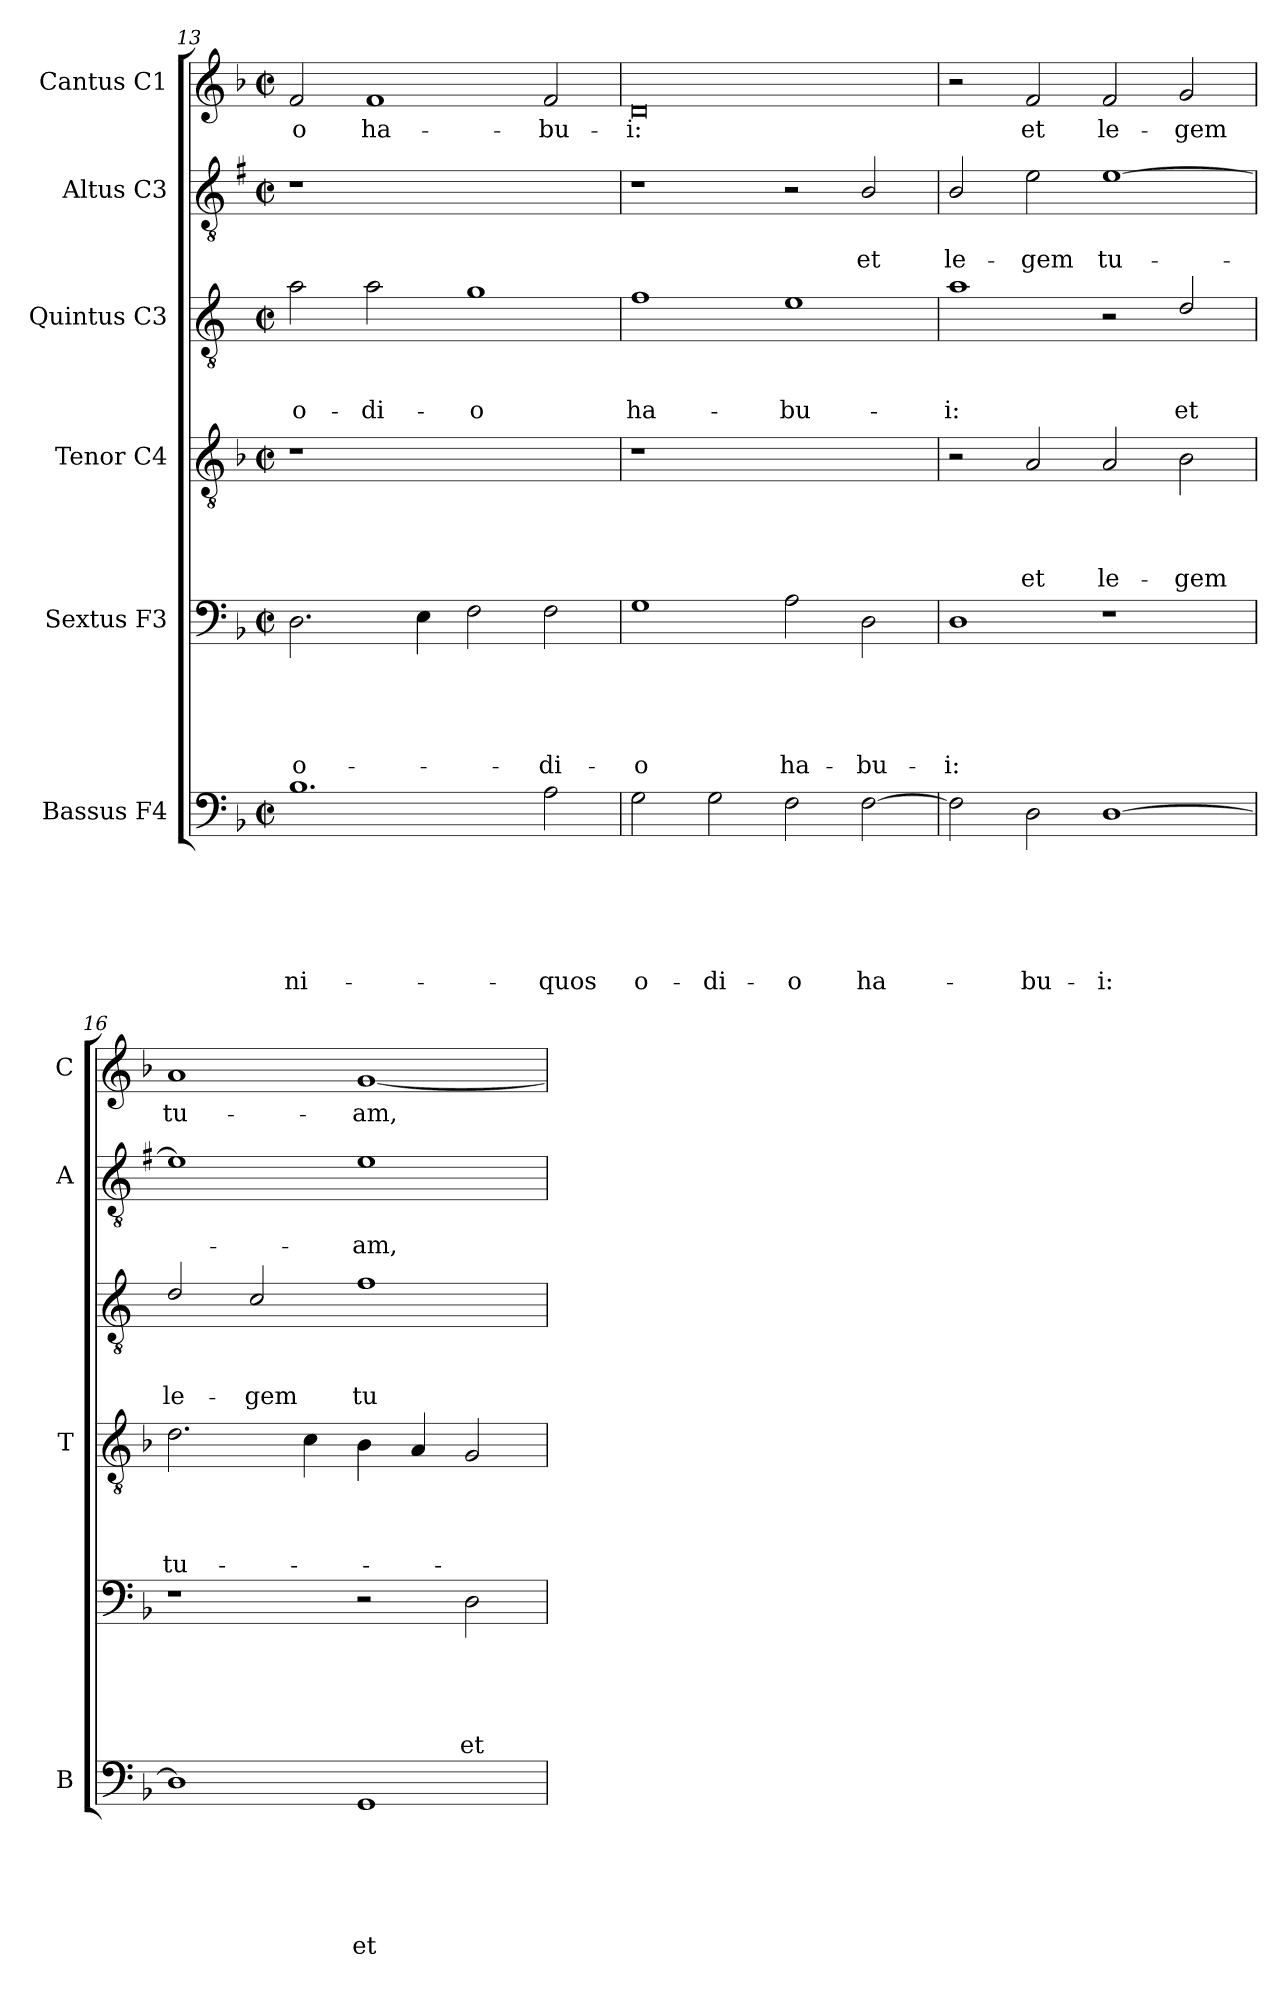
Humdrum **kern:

**kern	**text	**text	**text	**text	**text	**text	**kern	**text	**text	**text	**text	**text	**kern	**text	**text	**text	**text	**kern	**text	**text	**text	**kern	**text	**text	**kern	**text
*part6	*part6	*part6	*part6	*part6	*part6	*part6	*part5	*part5	*part5	*part5	*part5	*part5	*part4	*part4	*part4	*part4	*part4	*part3	*part3	*part3	*part3	*part2	*part2	*part2	*part1	*part1
*staff6	*staff6	*staff6	*staff6	*staff6	*staff6	*staff6	*staff5	*staff5	*staff5	*staff5	*staff5	*staff5	*staff4	*staff4	*staff4	*staff4	*staff4	*staff3	*staff3	*staff3	*staff3	*staff2	*staff2	*staff2	*staff1	*staff1
*I"Bassus F4	*	*	*	*	*	*	*I"Sextus F3	*	*	*	*	*	*I"Tenor C4	*	*	*	*	*I"Quintus C3	*	*	*	*I"Altus C3	*	*	*I"Cantus C1	*
*I'B	*	*	*	*	*	*	*	*	*	*	*	*	*I'T	*	*	*	*	*	*	*	*	*I'A	*	*	*I'C	*
!!LO:LB:g=z
*clefF4	*	*	*	*	*	*	*clefF4	*	*	*	*	*	*clefGv2	*	*	*	*	*clefGv2	*	*	*	*clefGv2	*	*	*clefG2	*
*	*	*	*	*	*	*	*	*	*	*	*	*	*	*	*	*	*	*ITrd4c7	*	*	*	*ITrd1c2	*	*	*	*
*k[b-]	*	*	*	*	*	*	*k[b-]	*	*	*	*	*	*k[b-]	*	*	*	*	*k[b-]	*	*	*	*k[b-]	*	*	*k[b-]	*
*F:	*	*	*	*	*	*	*F:	*	*	*	*	*	*F:	*	*	*	*	*F:	*	*	*	*F:	*	*	*F:	*
*M2/2	*	*	*	*	*	*	*M2/2	*	*	*	*	*	*M2/2	*	*	*	*	*M2/2	*	*	*	*M2/2	*	*	*M2/2	*
*met(c|)	*	*	*	*	*	*	*met(c|)	*	*	*	*	*	*met(c|)	*	*	*	*	*met(c|)	*	*	*	*met(c|)	*	*	*met(c|)	*
=13	=13	=13	=13	=13	=13	=13	=13	=13	=13	=13	=13	=13	=13	=13	=13	=13	=13	=13	=13	=13	=13	=13	=13	=13	=13	=13
!	!	!	!	!	!	!LO:LY:b	!	!	!	!	!	!LO:LY:b	!	!	!	!	!	!	!	!	!LO:LY:b	!	!	!	!	!LO:LY:b
1.B-	.	.	.	.	.	-ni-	2.D\	.	.	.	.	o-	1r	.	.	.	.	2d\	.	.	o-	1r	.	.	2f/	-o
!	!	!	!	!	!	!	!	!	!	!	!	!	!	!	!	!	!	!	!	!	!LO:LY:b	!	!	!	!	!LO:LY:b
.	.	.	.	.	.	.	.	.	.	.	.	.	.	.	.	.	.	2d\	.	.	-di-	.	.	.	1f	ha-
.	.	.	.	.	.	.	4E\	.	.	.	.	.	.	.	.	.	.	.	.	.	.	.	.	.	.	.
!	!	!	!	!	!	!	!	!	!	!	!	!	!	!	!	!	!	!	!	!	!LO:LY:b	!	!	!	!	!
.	.	.	.	.	.	.	2F\	.	.	.	.	.	1ryy	.	.	.	.	1c	.	.	-o	1ryy	.	.	.	.
!	!	!	!	!	!	!LO:LY:b	!	!	!	!	!	!LO:LY:b	!	!	!	!	!	!	!	!	!	!	!	!	!	!LO:LY:b
2A\	.	.	.	.	.	-quos	2F\	.	.	.	.	-di-	.	.	.	.	.	.	.	.	.	.	.	.	2f/	-bu-
=14	=14	=14	=14	=14	=14	=14	=14	=14	=14	=14	=14	=14	=14	=14	=14	=14	=14	=14	=14	=14	=14	=14	=14	=14	=14	=14
!	!	!	!	!	!	!LO:LY:b	!	!	!	!	!	!LO:LY:b	!	!	!	!	!	!	!	!	!LO:LY:b	!	!	!	!	!LO:LY:b
2G\	.	.	.	.	.	o-	1G	.	.	.	.	-o	1r	.	.	.	.	1B-	.	.	ha-	1r	.	.	0d	-i:
!	!	!	!	!	!	!LO:LY:b	!	!	!	!	!	!	!	!	!	!	!	!	!	!	!	!	!	!	!	!
2G\	.	.	.	.	.	-di-	.	.	.	.	.	.	.	.	.	.	.	.	.	.	.	.	.	.	.	.
!	!	!	!	!	!	!LO:LY:b	!	!	!	!	!	!LO:LY:b	!	!	!	!	!	!	!	!	!LO:LY:b	!	!	!	!	!
2F\	.	.	.	.	.	-o	2A\	.	.	.	.	ha-	1ryy	.	.	.	.	1A	.	.	-bu-	2r	.	.	.	.
!	!	!	!	!	!	!LO:LY:b	!	!	!	!	!	!LO:LY:b	!	!	!	!	!	!	!	!	!	!	!	!LO:LY:b	!	!
[2F\	.	.	.	.	.	ha-	2D\	.	.	.	.	-bu-	.	.	.	.	.	.	.	.	.	2A/	.	et	.	.
=15	=15	=15	=15	=15	=15	=15	=15	=15	=15	=15	=15	=15	=15	=15	=15	=15	=15	=15	=15	=15	=15	=15	=15	=15	=15	=15
!	!	!	!	!	!	!	!	!	!	!	!	!LO:LY:b	!	!	!	!	!	!	!	!	!LO:LY:b	!	!	!LO:LY:b	!	!
2F\]	.	.	.	.	.	.	1D	.	.	.	.	-i:	2r	.	.	.	.	1d	.	.	-i:	2A/	.	le-	2r	.
!	!	!	!	!	!	!LO:LY:b	!	!	!	!	!	!	!	!	!	!	!LO:LY:b	!	!	!	!	!	!	!LO:LY:b	!	!LO:LY:b
2D\	.	.	.	.	.	-bu-	.	.	.	.	.	.	2A/	.	.	.	et	.	.	.	.	2d\	.	-gem	2f/	et
!	!	!	!	!	!	!LO:LY:b	!	!	!	!	!	!	!	!	!	!	!LO:LY:b	!	!	!	!	!	!	!LO:LY:b	!	!LO:LY:b
[1D	.	.	.	.	.	-i:	1r	.	.	.	.	.	2A/	.	.	.	le-	2r	.	.	.	[1d	.	tu-	2f/	le-
!	!	!	!	!	!	!	!	!	!	!	!	!	!	!	!	!	!LO:LY:b	!	!	!	!LO:LY:b	!	!	!	!	!LO:LY:b
.	.	.	.	.	.	.	.	.	.	.	.	.	2B-\	.	.	.	-gem	2G/	.	.	et	.	.	.	2g/	-gem
=16	=16	=16	=16	=16	=16	=16	=16	=16	=16	=16	=16	=16	=16	=16	=16	=16	=16	=16	=16	=16	=16	=16	=16	=16	=16	=16
!	!	!	!	!	!	!	!	!	!	!	!	!	!	!	!	!	!LO:LY:b	!	!	!	!LO:LY:b	!	!	!	!	!LO:LY:b
1D]	.	.	.	.	.	.	1r	.	.	.	.	.	2.d\	.	.	.	tu-	2G/	.	.	le-	1d]	.	.	1a	tu-
!	!	!	!	!	!	!	!	!	!	!	!	!	!	!	!	!	!	!	!	!	!LO:LY:b	!	!	!	!	!
.	.	.	.	.	.	.	.	.	.	.	.	.	.	.	.	.	.	2F/	.	.	-gem	.	.	.	.	.
.	.	.	.	.	.	.	.	.	.	.	.	.	4c\	.	.	.	.	.	.	.	.	.	.	.	.	.
!	!	!	!	!	!	!LO:LY:b	!	!	!	!	!	!	!	!	!	!	!	!	!	!	!LO:LY:b	!	!	!LO:LY:b	!	!LO:LY:b
1GG	.	.	.	.	.	et	2r	.	.	.	.	.	4B-\	.	.	.	.	1B-	.	.	tu-	1d	.	-am,	[1g	-am,
.	.	.	.	.	.	.	.	.	.	.	.	.	4A/	.	.	.	.	.	.	.	.	.	.	.	.	.
!	!	!	!	!	!	!	!	!	!	!	!	!LO:LY:b	!	!	!	!	!	!	!	!	!	!	!	!	!	!
.	.	.	.	.	.	.	2D\	.	.	.	.	et	2G/	.	.	.	.	.	.	.	.	.	.	.	.	.
=	=	=	=	=	=	=	=	=	=	=	=	=	=	=	=	=	=	=	=	=	=	=	=	=	=	=
*-	*-	*-	*-	*-	*-	*-	*-	*-	*-	*-	*-	*-	*-	*-	*-	*-	*-	*-	*-	*-	*-	*-	*-	*-	*-	*-
